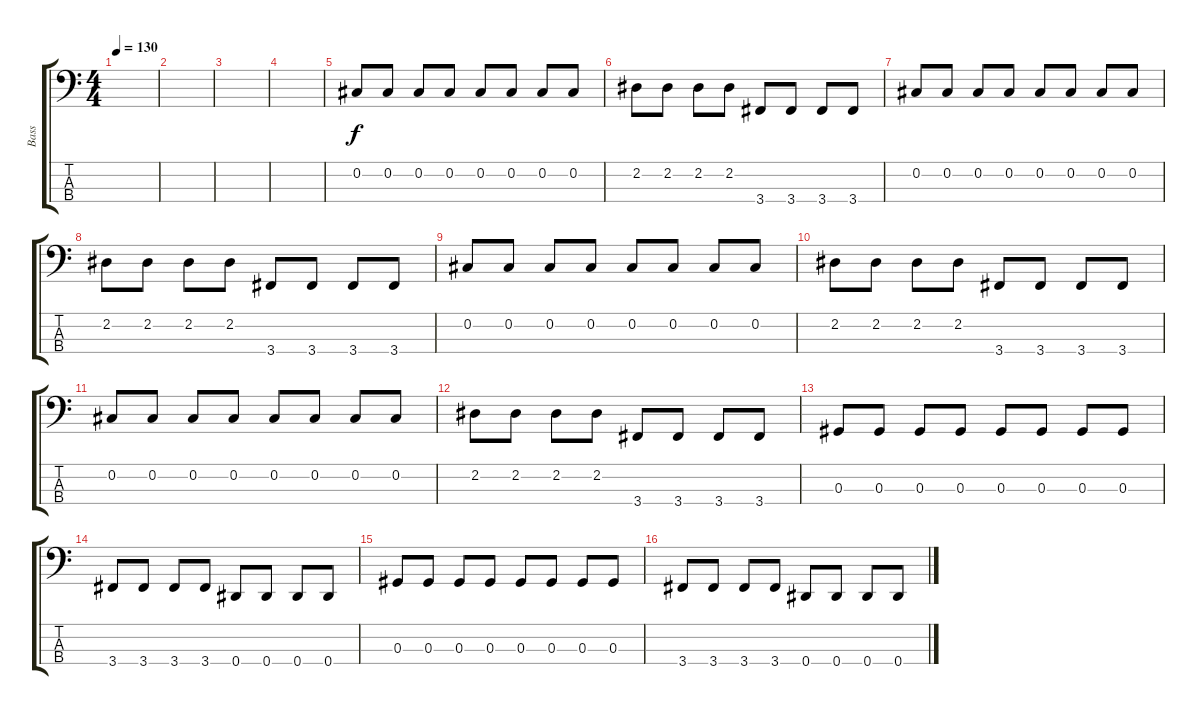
\track ("Bass" "Bass") {instrument electricbasspick}
\staff {score tabs}
\tuning (Gb2 Db2 Ab1 Eb1) {hide}
\ts (4 4)
\tempo 130
\clef f4
\ks c
|
|
|
|
0.2.8 0.2.8 0.2.8 0.2.8 0.2.8 0.2.8 0.2.8 0.2.8 |
2.2.8 2.2.8 2.2.8 2.2.8 3.4.8 3.4.8 3.4.8 3.4.8 |
0.2.8 0.2.8 0.2.8 0.2.8 0.2.8 0.2.8 0.2.8 0.2.8 |
2.2.8 2.2.8 2.2.8 2.2.8 3.4.8 3.4.8 3.4.8 3.4.8 |
0.2.8 0.2.8 0.2.8 0.2.8 0.2.8 0.2.8 0.2.8 0.2.8 |
2.2.8 2.2.8 2.2.8 2.2.8 3.4.8 3.4.8 3.4.8 3.4.8 |
0.2.8 0.2.8 0.2.8 0.2.8 0.2.8 0.2.8 0.2.8 0.2.8 |
2.2.8 2.2.8 2.2.8 2.2.8 3.4.8 3.4.8 3.4.8 3.4.8 |
0.3.8 0.3.8 0.3.8 0.3.8 0.3.8 0.3.8 0.3.8 0.3.8 |
3.4.8 3.4.8 3.4.8 3.4.8 0.4.8 0.4.8 0.4.8 0.4.8 |
0.3.8 0.3.8 0.3.8 0.3.8 0.3.8 0.3.8 0.3.8 0.3.8 |
3.4.8 3.4.8 3.4.8 3.4.8 0.4.8 0.4.8 0.4.8 0.4.8
